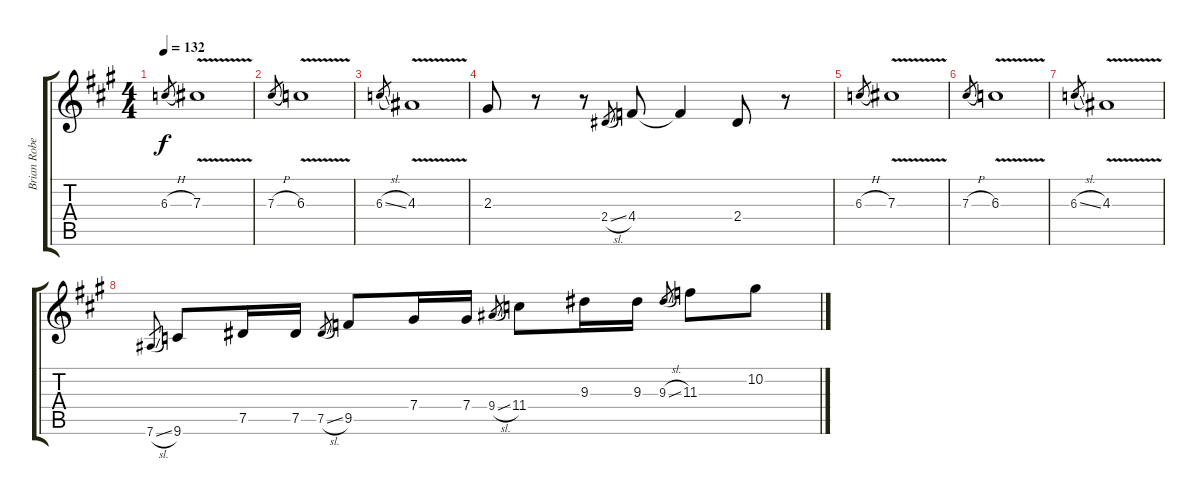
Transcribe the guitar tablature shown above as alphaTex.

\track ("Brian Robertson" "Brian Robe") {instrument distortionguitar}
\staff {score tabs}
\tuning (Eb4 Bb3 Gb3 Db3 Ab2 Eb2) {hide}
\ts (4 4)
\tempo 132
\clef g2
\ks a
6.3{h}.8{gr dy f} 7.3{v}.1 |
7.3{h}.8{gr} 6.3{v}.1 |
6.3{sl}.8{gr} 4.3{v}.1 |
2.3.8 r.8 r.8 2.4{sl}.8{gr} 4.4.8 4.4{t}.4 2.4.8 r.8 |
6.3{h}.8{gr} 7.3{v}.1 |
7.3{h}.8{gr} 6.3{v}.1 |
6.3{sl}.8{gr} 4.3{v}.1 |
7.6{sl}.8{gr} 9.6.8 7.5.16 7.5.16 7.5{sl}.8{gr} 9.5.8 7.4.16 7.4.16 9.4{sl}.8{gr} 11.4.8 9.3.16 9.3.16 9.3{sl}.8{gr} 11.3.8 10.2.8
